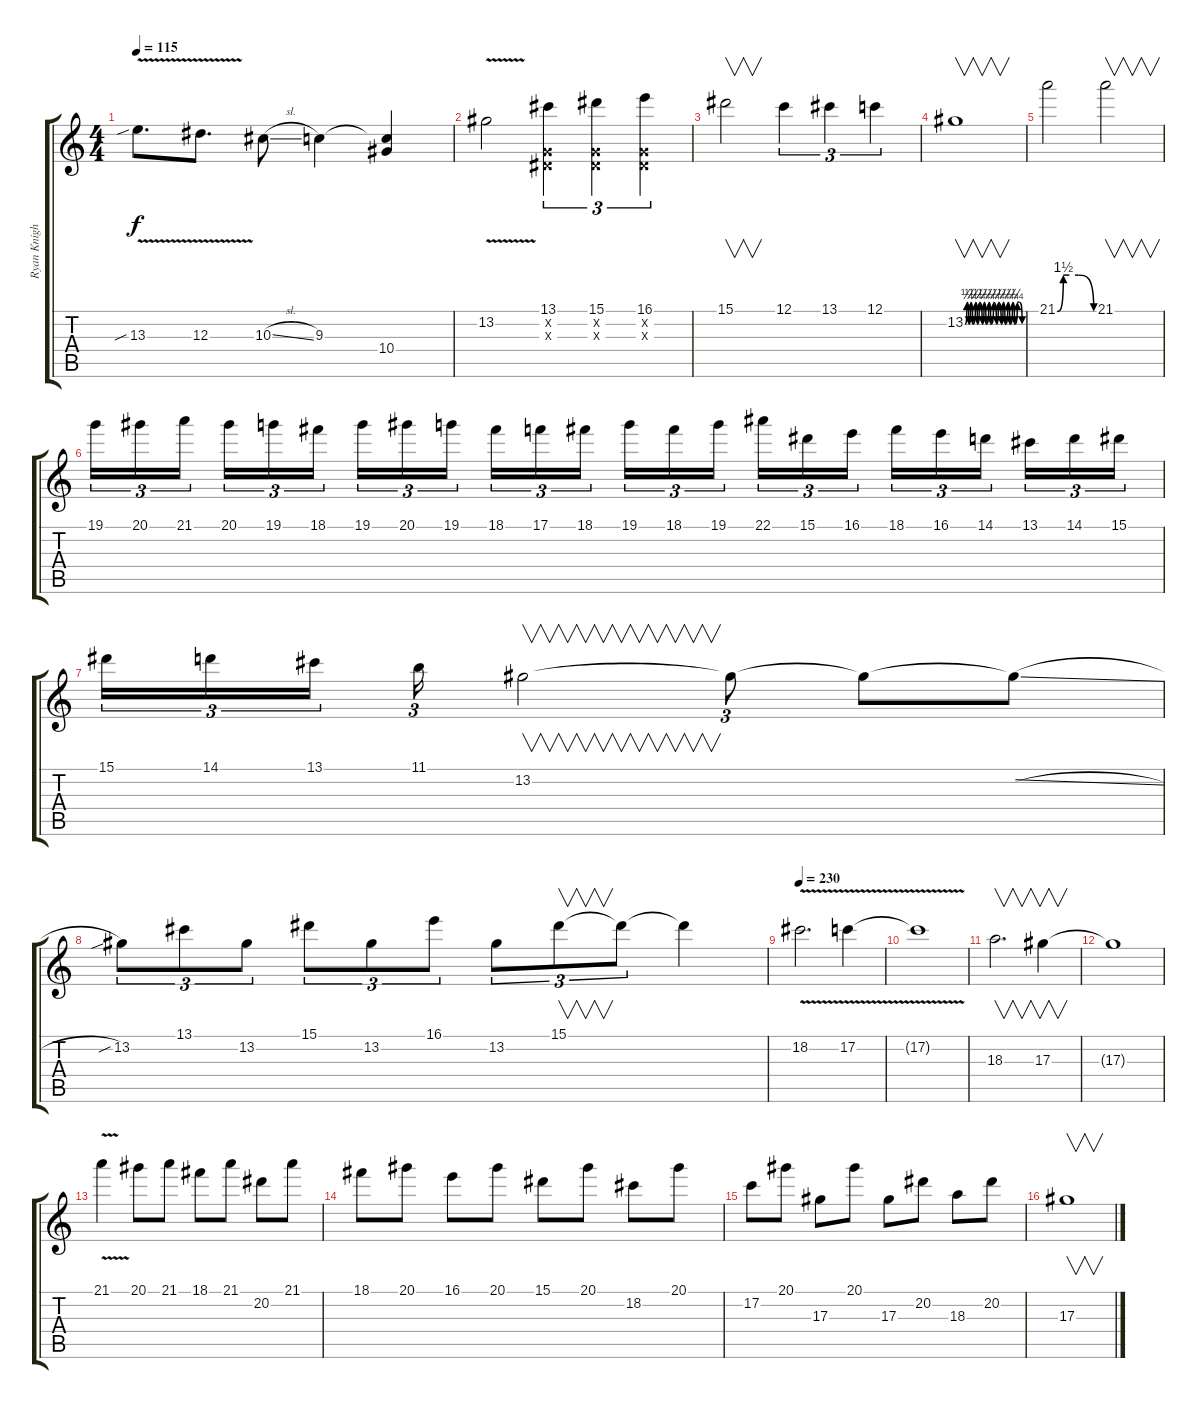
\track ("Ryan Knight Solo" "Ryan Knigh") {instrument distortionguitar}
\staff {score tabs}
\tuning (C4 G3 Eb3 Bb2 F2 C2) {hide}
\ts (4 4)
\tempo 115
\clef g2
\ks c
13.3{v sib}.8{d dy f} 12.3{v}.8{d} 10.3{sl}.8 9.3.4 (9.3{t} 10.4).4 |
13.2{v}.2 (13.1 0.2{x} 0.3{x}).4{tu (3 2)} (15.1 0.2{x} 0.3{x}).4{tu (3 2)} (16.1 0.2{x} 0.3{x}).4{tu (3 2)} |
15.1.2{v} 12.1.4{tu (3 2)} 13.1.4{tu (3 2)} 12.1.4{tu (3 2)} |
13.2{be (custom 0 0 2 1 4 0 6 1 8 0 11 1 13 0 15 1 18 0 20 1 22 0 25 1 27 0 30 1 33 0 35 1 38 0 40 1 42 0 45 1 47 0 50 1 52 0 55 1 57 1 60 0)}.1{v} |
21.1{be (custom 0 0 10 6 20 6 35 6 60 0)}.2 21.1.2{v} |
19.1.16{tu (3 2)} 20.1.16{tu (3 2)} 21.1.16{tu (3 2) beam splitsecondary} 20.1.16{tu (3 2)} 19.1.16{tu (3 2)} 18.1.16{tu (3 2)} 19.1.16{tu (3 2)} 20.1.16{tu (3 2)} 19.1.16{tu (3 2) beam splitsecondary} 18.1.16{tu (3 2)} 17.1.16{tu (3 2)} 18.1.16{tu (3 2)} 19.1.16{tu (3 2)} 18.1.16{tu (3 2)} 19.1.16{tu (3 2) beam splitsecondary} 22.1.16{tu (3 2)} 15.1.16{tu (3 2)} 16.1.16{tu (3 2)} 18.1.16{tu (3 2)} 16.1.16{tu (3 2)} 14.1.16{tu (3 2) beam splitsecondary} 13.1.16{tu (3 2)} 14.1.16{tu (3 2)} 15.1.16{tu (3 2)} |
15.1.16{tu (3 2)} 14.1.16{tu (3 2)} 13.1.16{tu (3 2) beam splitsecondary} 11.1.16{tu (3 2)} 13.2.2{v} 13.2{t}.8{tu (3 2)} 13.2{t}.8 13.2{sl t}.8 |
13.2{sib}.8{tu (3 2)} 13.1.8{tu (3 2)} 13.2.8{tu (3 2)} 15.1.8{tu (3 2)} 13.2.8{tu (3 2)} 16.1.8{tu (3 2)} 13.2.8{tu (3 2)} 15.1.8{v tu (3 2)} 15.1{t}.8{tu (3 2)} 15.1{t}.4 |
\tempo 230
18.2{v}.2{d} 17.2{v}.4 |
17.2{t}.1 |
18.3.2{v d} 17.3.4{v} |
17.3{t}.1 |
21.1{v}.4 20.1.8 21.1.8 18.1.8 21.1.8 20.2.8 21.1.8 |
18.1.8 20.1.8 16.1.8 20.1.8 15.1.8 20.1.8 18.2.8 20.1.8 |
17.2.8 20.1.8 17.3.8 20.1.8 17.3.8 20.2.8 18.3.8 20.2.8 |
17.3.1{v}
